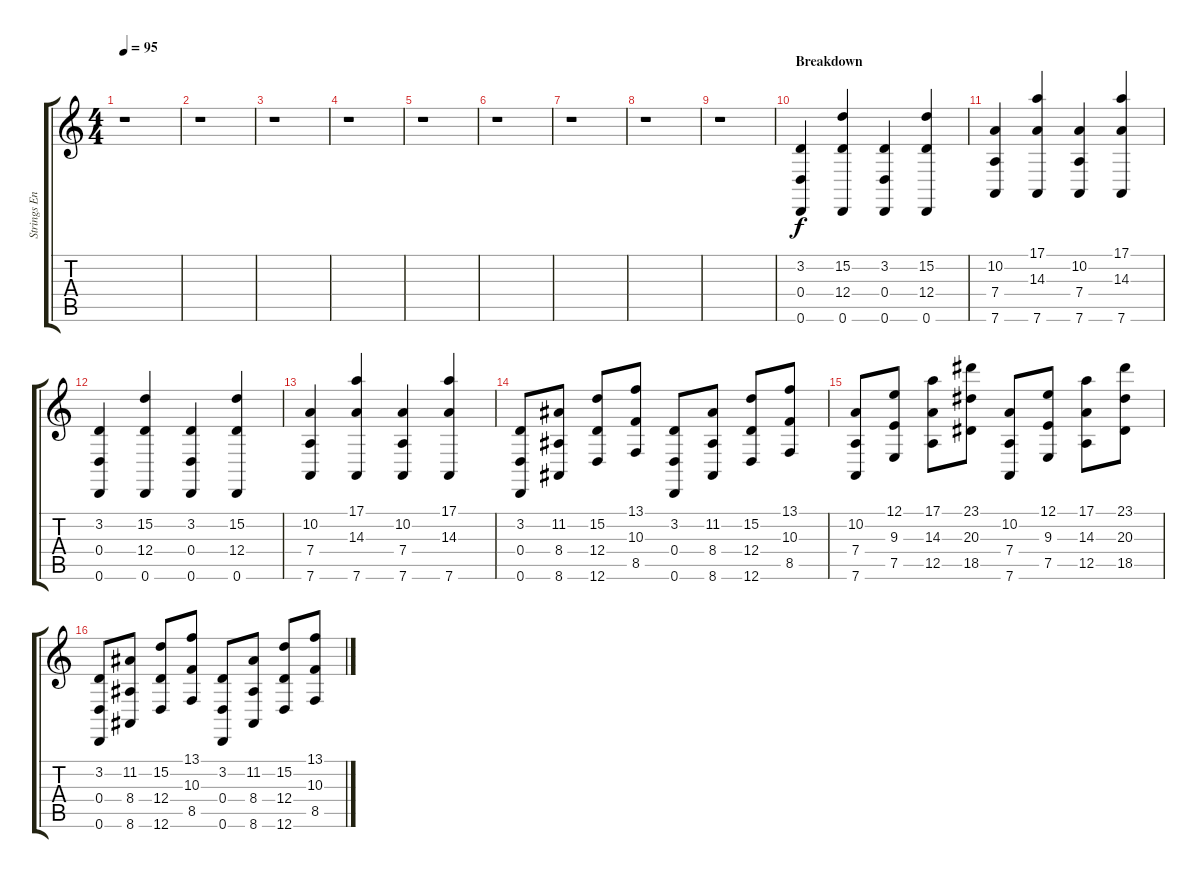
\track ("Strings Ensemble 2" "Strings En") {instrument stringensemble2}
\staff {score tabs}
\tuning (E4 B3 G3 D3 A2 D2) {hide}
\ts (4 4)
\tempo 95
\clef g2
\ks c
r.1{dy f} |
r.1 |
r.1 |
r.1 |
r.1 |
r.1 |
r.1 |
r.1 |
r.1 |
\section ("" "Breakdown")
(3.2 0.4 0.6).4{volume 12} (15.2 12.4 0.6).4 (3.2 0.4 0.6).4 (15.2 12.4 0.6).4 |
(10.2 7.4 7.6).4 (17.1 14.3 7.6).4 (10.2 7.4 7.6).4 (17.1 14.3 7.6).4 |
(3.2 0.4 0.6).4 (15.2 12.4 0.6).4 (3.2 0.4 0.6).4 (15.2 12.4 0.6).4 |
(10.2 7.4 7.6).4 (17.1 14.3 7.6).4 (10.2 7.4 7.6).4 (17.1 14.3 7.6).4 |
(3.2 0.4 0.6).8 (11.2 8.4 8.6).8 (15.2 12.4 12.6).8 (13.1 10.3 8.5).8 (3.2 0.4 0.6).8 (11.2 8.4 8.6).8 (15.2 12.4 12.6).8 (13.1 10.3 8.5).8 |
(10.2 7.4 7.6).8 (12.1 9.3 7.5).8 (17.1 14.3 12.5).8 (23.1 20.3 18.5).8 (10.2 7.4 7.6).8 (12.1 9.3 7.5).8 (17.1 14.3 12.5).8 (23.1 20.3 18.5).8 |
(3.2 0.4 0.6).8 (11.2 8.4 8.6).8 (15.2 12.4 12.6).8 (13.1 10.3 8.5).8 (3.2 0.4 0.6).8 (11.2 8.4 8.6).8 (15.2 12.4 12.6).8 (13.1 10.3 8.5).8
